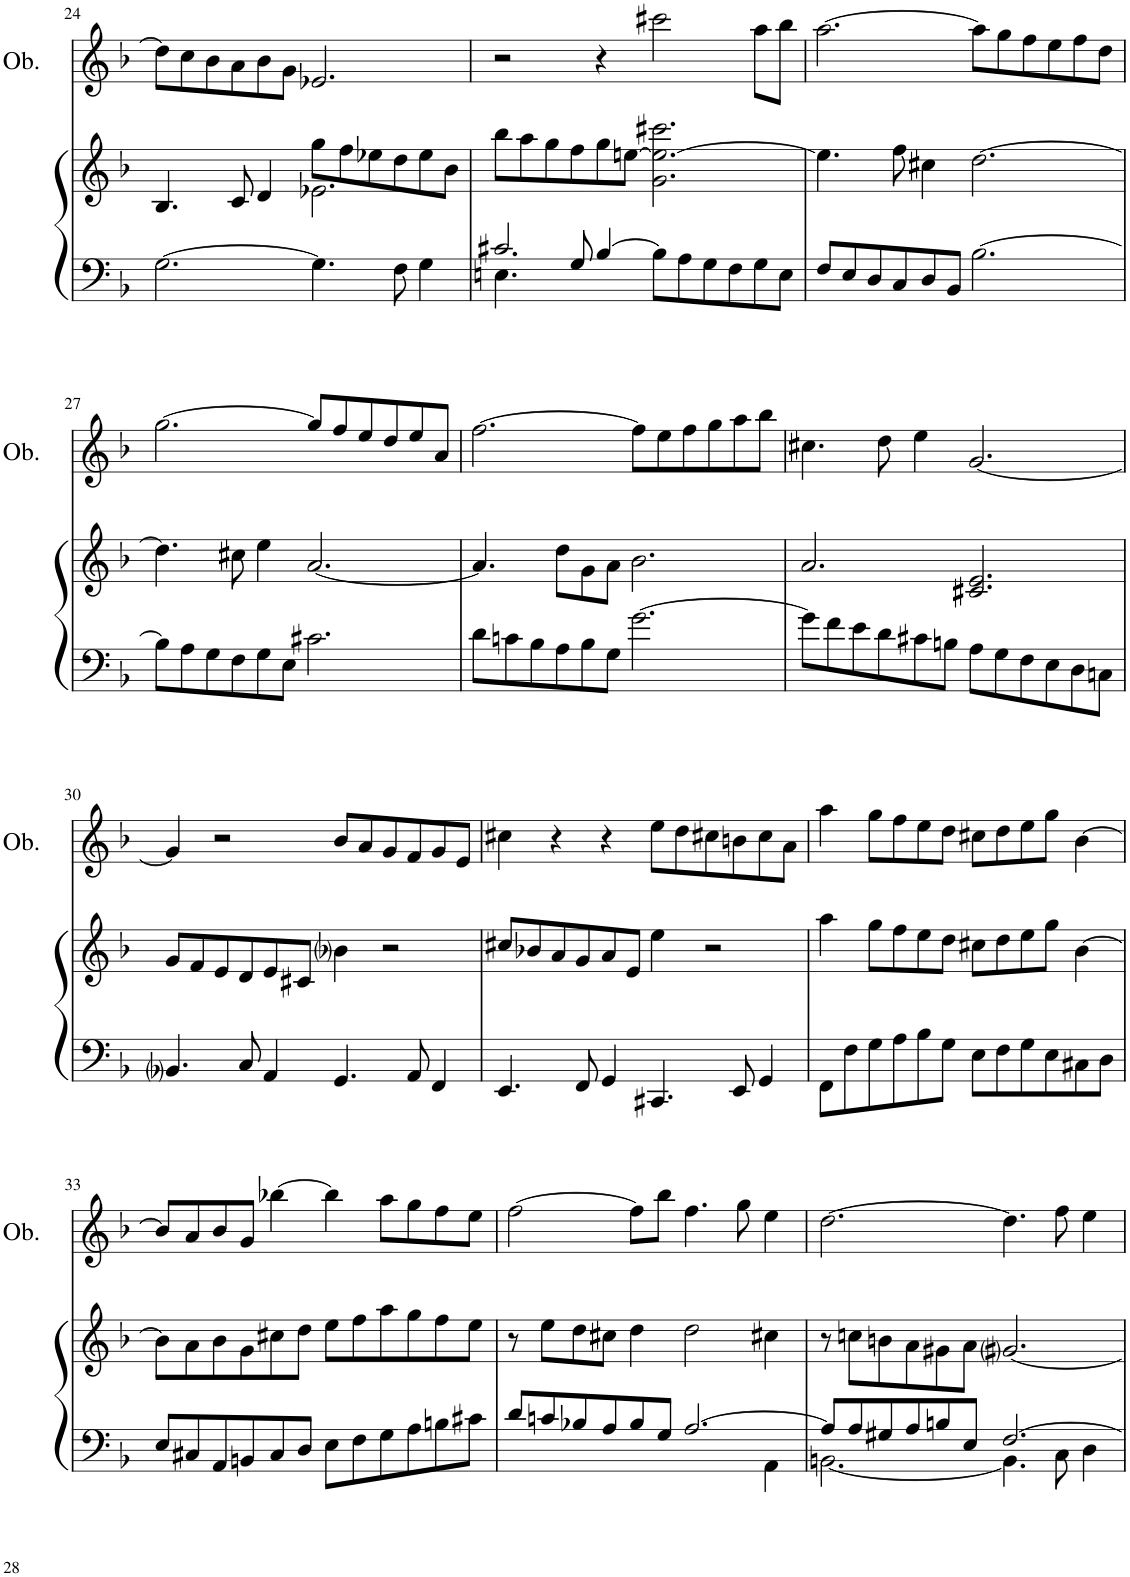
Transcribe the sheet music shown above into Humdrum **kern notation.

**kern	**kern	**kern
*part2	*part2	*part1
*staff3	*staff2	*staff1
*I"Piano	*	*I"Oboe
*I'Pno	*	*I'Ob.
!!LO:PB:g=z
*clefF4	*clefG2	*clefG2
*k[b-]	*k[b-]	*k[b-]
*M6/4	*M6/4	*M6/4
=24	=24	=24
*	*^	*
[2.G\	4.B-/	2.ryy	8dd\L]
.	.	.	8cc\
.	.	.	8b-\
.	8c/	.	8a\
.	4d/	.	8b-\
.	.	.	8g\J
4.G\]	2.e-X\	8gg\L	2.e-X/
.	.	8ff\	.
.	.	8ee-X\	.
8F\	.	8dd\	.
4G\	.	8ee-\	.
.	.	8b-\J	.
*	*v	*v	*
=25	=25	=25
*^	*	*
4.En\	2.c#X/	8bb-\L	2r
.	.	8aa\	.
.	.	8gg\	.
8G/	.	8ff\	.
[4B-/	.	8gg\	4r
.	.	[8een\J	.
8B-\L]	2.ryy	2.g\ 2.ee\_ 2.ccc#X\	2ccc#X\
8A\	.	.	.
8G\	.	.	.
8F\	.	.	.
8G\	.	.	8aa\L
8E\J	.	.	8bb-\J
*v	*v	*	*
=26	=26	=26
8F/L	4.ee\]	[2.aa\
8E/	.	.
8D/	.	.
8C/	8ff\	.
8D/	4cc#X\	.
8BB-/J	.	.
[2.B-\	[2.dd\	8aa\L]
.	.	8gg\
.	.	8ff\
.	.	8ee\
.	.	8ff\
.	.	8dd\J
!!LO:LB:g=z
=27	=27	=27
8B-\L]	4.dd\]	[2.gg\
8A\	.	.
8G\	.	.
8F\	8cc#X\	.
8G\	4ee\	.
8E\J	.	.
2.c#X\	[2.a/	8gg/L]
.	.	8ff/
.	.	8ee/
.	.	8dd/
.	.	8ee/
.	.	8a/J
=28	=28	=28
8d\L	4.a/]	[2.ff\
8cn\	.	.
8B-\	.	.
8A\	8dd\L	.
8B-\	8g\	.
8G\J	8a\J	.
[2.g\	2.b-\	8ff\L]
.	.	8ee\
.	.	8ff\
.	.	8gg\
.	.	8aa\
.	.	8bb-\J
=29	=29	=29
8g\L]	2.a/	4.cc#X\
8f\	.	.
8e\	.	.
8d\	.	8dd\
8c#X\	.	4ee\
8Bn\J	.	.
8A\L	2.c#X/ 2.e/	[2.g/
8G\	.	.
8F\	.	.
8E\	.	.
8D\	.	.
8Cn\J	.	.
!!LO:LB:g=z
=30	=30	=30
4.BB-i/	8g/L	4g/]
.	8f/	.
.	8e/	2r
8C/	8d/	.
4AA/	8e/	.
.	8c#X/J	.
4.GG/	4b-i\	8b-/L
.	.	8a/
.	2r	8g/
8AA/	.	8f/
4FF/	.	8g/
.	.	8e/J
=31	=31	=31
4.EE/	8cc#X/L	4cc#X\
.	8b-X/	.
.	8a/	4r
8FF/	8g/	.
4GG/	8a/	4r
.	8e/J	.
4.CC#X/	4ee\	8ee\L
.	.	8dd\
.	2r	8cc#X\
8EE/	.	8bn\
4GG/	.	8cc#\
.	.	8a\J
=32	=32	=32
8FF\L	4aa\	4aa\
8F\	.	.
8G\	8gg\L	8gg\L
8A\	8ff\	8ff\
8B-\	8ee\	8ee\
8G\J	8dd\J	8dd\J
8E\L	8cc#X\L	8cc#X\L
8F\	8dd\	8dd\
8G\	8ee\	8ee\
8E\	8gg\J	8gg\J
8C#X\	[4b-\	[4b-\
8D\J	.	.
!!LO:LB:g=z
=33	=33	=33
8E/L	8b-\L]	8b-/L]
8C#X/	8a\	8a/
8AA/	8b-\	8b-/
8BBn/	8g\	8g/J
8C#/	8cc#X\	[4bb-X\
8D/J	8dd\J	.
8E\L	8ee\L	4bb-\]
8F\	8ff\	.
8G\	8aa\	8aa\L
8A\	8gg\	8gg\
8Bn\	8ff\	8ff\
8c#X\J	8ee\J	8ee\J
=34	=34	=34
*^	*	*
8d/L	4ryy	8r	[2ff\
8cn/	.	8ee\L	.
*v	*v	*	*
8B-X/	8dd\	.
8A/	8cc#X\J	.
8B-/	4dd\	8ff\L]
8G/J	.	8bb-\J
[2.A/	2dd\	4.ff\
.	.	8gg\
*^	*	*
.	4AA\	4cc#X\	4ee\
=35	=35	=35	=35
8A/L]	[2.BBn\	8r	[2.dd\
8A/	.	8ccn\L	.
8G#X/	.	8bn\	.
8A/	.	8a\	.
8Bn/	.	8g#X\	.
8E/J	.	8a\J	.
[2.F/	4.BB\]	[2.g#i/	4.dd\]
.	8C\	.	8ff\
.	4D\	.	4ee\
*v	*v	*	*
=	=	=
*-	*-	*-
